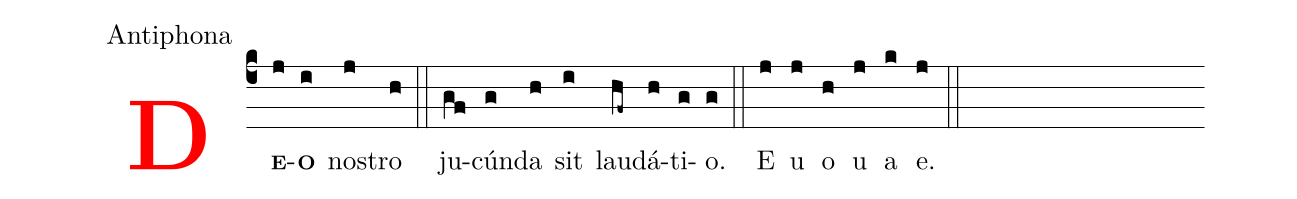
office-part: Antiphona;
%%
<v>\bf\textcolor{red}{D}</v><v>\bf\scriptsize{E}</v>(c4j)<v>\bf\scriptsize{O}</v>(i) nos(j)tro(h)
(::) ju(gf)cún(g)da(h) sit(i) lau(hf~)dá(h)ti(g)o.(g) (::) E(j) u(j) o(h) u(j) a(k) e.(j) (::)
